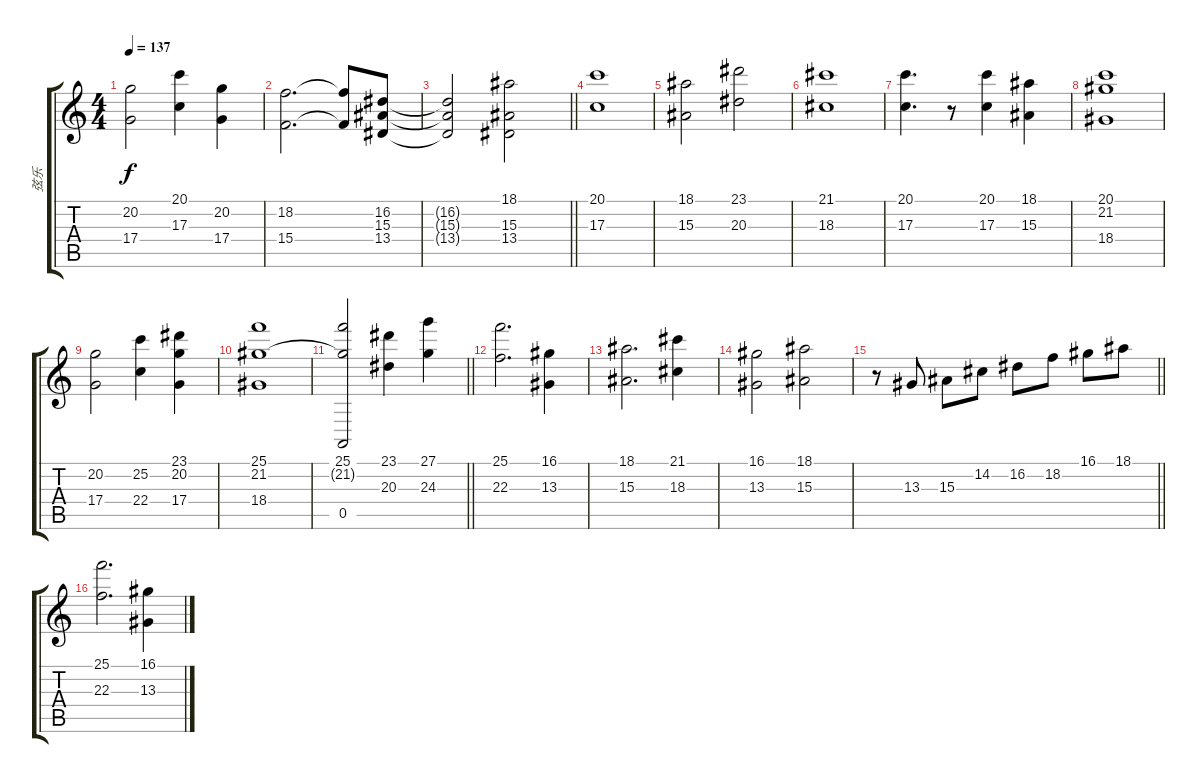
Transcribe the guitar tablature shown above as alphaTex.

\track ("弦乐" "弦乐") {instrument stringensemble1}
\staff {score tabs}
\tuning (E4 B3 G3 D3 A2 E2) {hide}
\ts (4 4)
\tempo 137
\clef g2
\ks c
(20.2 17.4).2{dy f} (20.1 17.3).4 (20.2 17.4).4 |
(18.2 15.4).2{d} (18.2{t} 15.4{t}).8 (16.2 15.3 13.4).8 |
\barLineRight lightlight
(16.2{t} 15.3{t} 13.4{t}).2 (18.1 15.3 13.4).2 |
(20.1 17.3).1 |
(18.1 15.3).2 (23.1 20.3).2 |
(21.1 18.3).1 |
(20.1 17.3).4{d} r.8 (20.1 17.3).4 (18.1 15.3).4 |
(20.1 21.2 18.4).1 |
(20.2 17.4).2 (25.2 22.4).4 (23.1 20.2 17.4).4 |
(25.1 21.2 18.4).1 |
\barLineRight lightlight
(25.1 21.2{t} 0.5).2 (23.1 20.3).4 (27.1 24.3).4 |
(25.1 22.3).2{d} (16.1 13.3).4 |
(18.1 15.3).2{d} (21.1 18.3).4 |
(16.1 13.3).2 (18.1 15.3).2 |
\barLineRight lightlight
r.8 13.3.8 15.3.8 14.2.8 16.2.8 18.2.8 16.1.8 18.1.8 |
(25.1 22.3).2{d} (16.1 13.3).4
